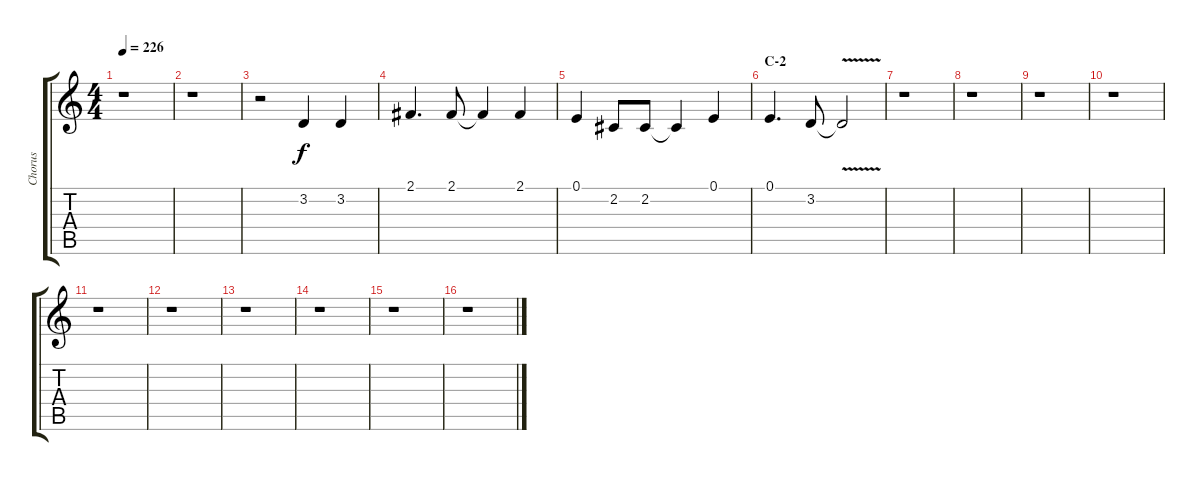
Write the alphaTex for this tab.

\track ("Chorus" "Chorus") {instrument altosax}
\staff {score tabs}
\tuning (E4 B3 G3 D3 A2 E2) {hide}
\ts (4 4)
\tempo 226
\clef g2
\ks c
r.1{dy f} |
r.1 |
r.2 3.2.4 3.2.4 |
2.1.4{d} 2.1.8 2.1{t}.4 2.1.4 |
0.1.4 2.2.8 2.2.8 2.2{t}.4 0.1.4 |
\section ("" "C-2")
0.1.4{d} 3.2.8 3.2{v t}.2 |
r.1 |
r.1 |
r.1 |
r.1 |
r.1 |
r.1 |
r.1 |
r.1 |
r.1 |
r.1
